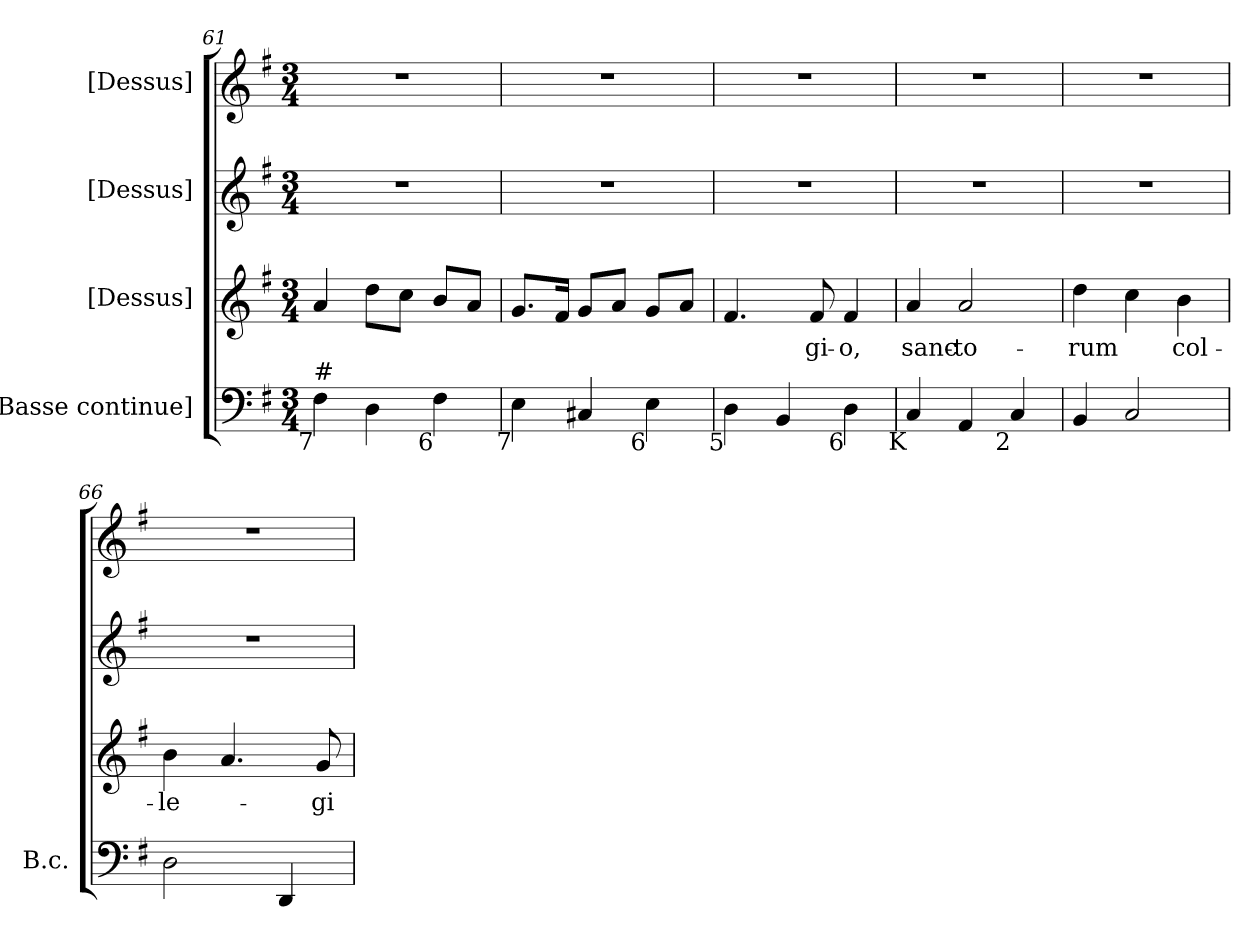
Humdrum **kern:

**kern	**kern	**text	**kern	**kern
*part4	*part3	*part3	*part2	*part1
*staff4	*staff3	*staff3	*staff2	*staff1
*I"[Basse continue]	*I"[Dessus]	*	*I"[Dessus]	*I"[Dessus]
*I'B.c.	*	*	*	*
*clefF4	*clefG2	*	*clefG2	*clefG2
*k[f#]	*k[f#]	*	*k[f#]	*k[f#]
*G:	*G:	*	*G:	*G:
*M3/4	*M3/4	*	*M3/4	*M3/4
=61	=61	=61	=61	=61
!LO:TX:b:rj:t=7	!	!	!	!
!LO:TX:t=#	!	!	!	!
!	!	!	!LO:N:vis=1	!LO:N:vis=1
4F#i\	4ai/	.	2.r	2.r
4Di\	8ddi\L	.	.	.
.	8cci\J	.	.	.
!LO:TX:b:rj:t=6	!	!	!	!
4F#i\	8bi/L	.	.	.
.	8ai/J	.	.	.
=62	=62	=62	=62	=62
!LO:TX:b:rj:t=7	!	!	!	!
!	!	!	!LO:N:vis=1	!LO:N:vis=1
4Ei\	8.gi/L	.	2.r	2.r
.	16f#i/Jk	.	.	.
4C#Xi/	8gi/L	.	.	.
.	8ai/J	.	.	.
!LO:TX:b:rj:t=6	!	!	!	!
4Ei\	8gi/L	.	.	.
.	8ai/J	.	.	.
!!LO:LB:g=z
=63	=63	=63	=63	=63
!LO:TX:b:rj:t=5	!	!	!	!
!	!	!	!LO:N:vis=1	!LO:N:vis=1
4Di\	4.f#i/	.	2.r	2.r
4BBi/	.	.	.	.
!	!	!LO:LY:b:color=#000000	!	!
.	8f#i/	-gi-	.	.
!LO:TX:b:rj:t=6	!	!	!	!
!	!	!LO:LY:b:color=#000000	!	!
4Di\	4f#i/	-o,	.	.
=64	=64	=64	=64	=64
!LO:TX:b:rj:t=K	!	!	!	!
!	!	!LO:LY:b:color=#000000	!LO:N:vis=1	!LO:N:vis=1
4Ci/	4ai/	sanc-	2.r	2.r
!	!	!LO:LY:b:color=#000000	!	!
4AAi/	2ai/	-to-	.	.
!LO:TX:b:rj:t=2	!	!	!	!
4Ci/	.	.	.	.
=65	=65	=65	=65	=65
!	!	!LO:LY:b:color=#000000	!LO:N:vis=1	!LO:N:vis=1
4BBi/	4ddi\	-rum	2.r	2.r
2Ci/	4cci\	.	.	.
!	!	!LO:LY:b:color=#000000	!	!
.	4bi\	col-	.	.
=66	=66	=66	=66	=66
!	!	!LO:LY:b:color=#000000	!LO:N:vis=1	!LO:N:vis=1
2Di\	4bi\	-le-	2.r	2.r
.	4.ai/	.	.	.
4DDi/	.	.	.	.
!	!	!LO:LY:b:color=#000000	!	!
.	8gi/	-gi-	.	.
=	=	=	=	=
*-	*-	*-	*-	*-
